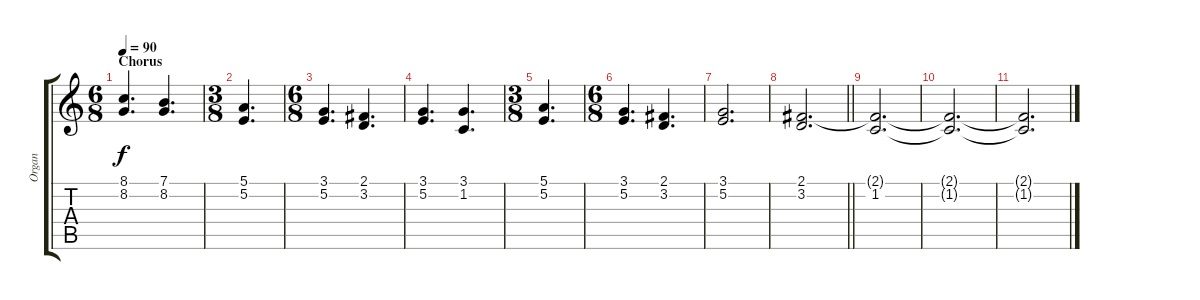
\track ("Organ" "Organ") {instrument percussiveorgan}
\staff {score tabs}
\tuning (E4 B3 G3 D3 A2 E2) {hide}
\ts (6 8)
\section ("" "Chorus")
\tempo 90
\clef g2
\ks c
(8.1 8.2).4{d dy f} (7.1 8.2).4{d} |
\ts (3 8)
(5.1 5.2).4{d} |
\ts (6 8)
(3.1 5.2).4{d} (2.1 3.2).4{d} |
(3.1 5.2).4{d} (3.1 1.2).4{d} |
\ts (3 8)
(5.1 5.2).4{d} |
\ts (6 8)
(3.1 5.2).4{d} (2.1 3.2).4{d} |
(3.1 5.2).2{d} |
\barLineRight lightlight
(2.1 3.2).2{d} |
(2.1{t} 1.2).2{d} |
(2.1{t} 1.2{t}).2{d} |
(2.1{t} 1.2{t}).2{d}
